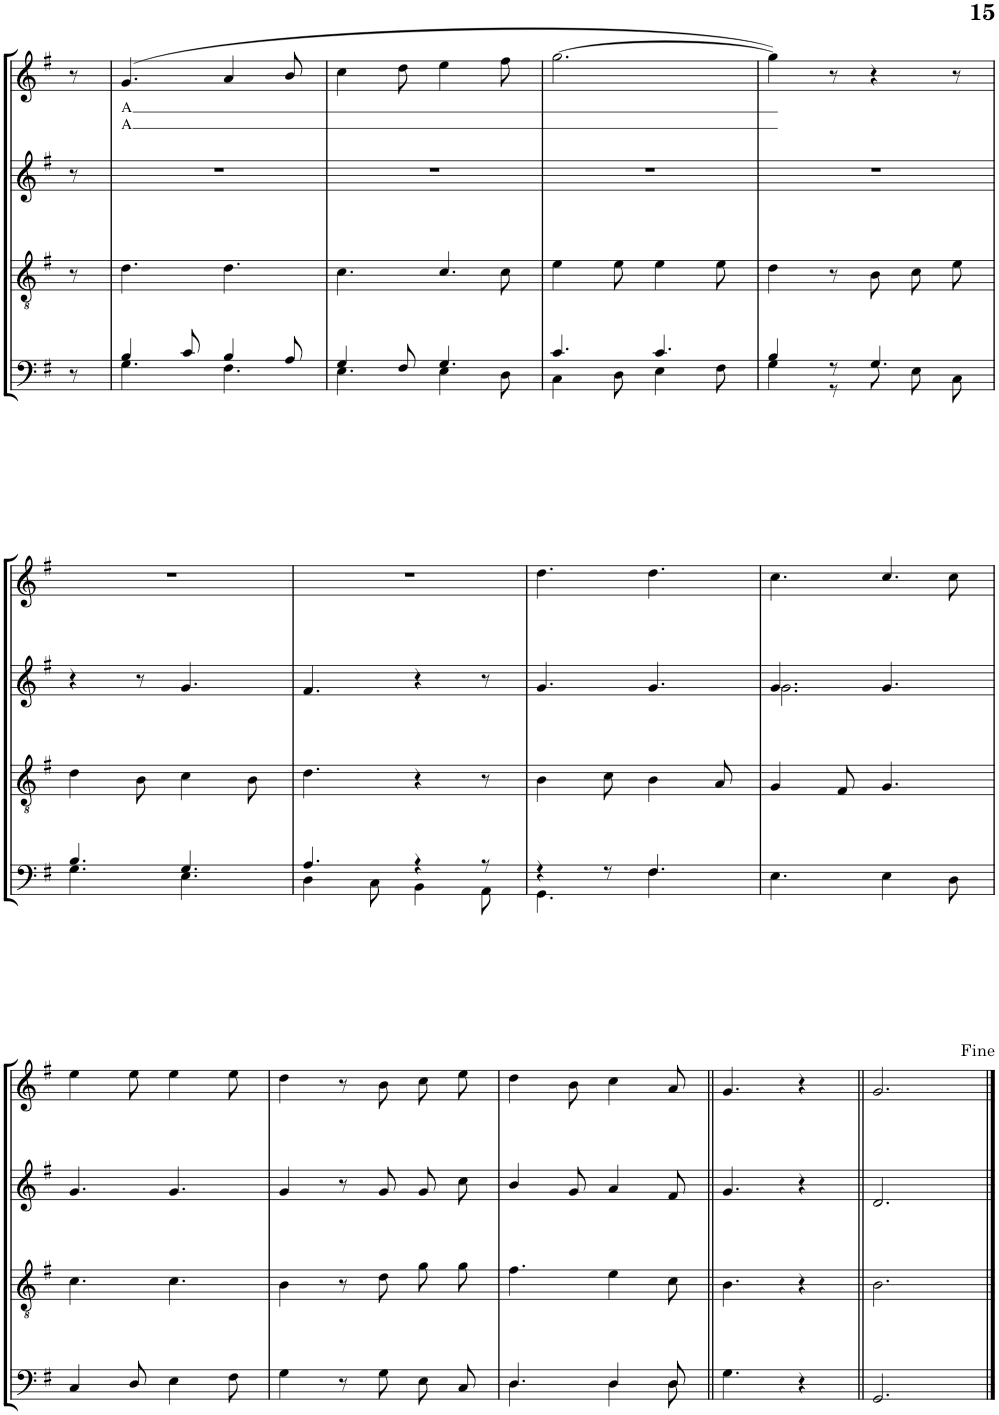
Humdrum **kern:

**kern	**kern	**kern	**kern	**text	**text	**kern
*part5	*part4	*part3	*part2	*part2	*part2	*part1
*staff5	*staff4	*staff3	*staff2	*staff2	*staff2	*staff1
*I"BASSES	*I"TÉNORS	*I"CONTRALTOS	*I"SOPRANOS	*	*	*I"Soprano solo
!!LO:PB:g=z
*clefF4	*clefGv2	*clefG2	*clefG2	*	*	*clefG2
*k[f#]	*k[f#]	*k[f#]	*k[f#]	*	*	*k[f#]
*M6/8	*M6/8	*M6/8	*M6/8	*	*	*M6/8
=24	=24	=24	=24	=24	=24	=24
8r	8r	8r	8r	.	.	2.r
2ryy	2ryy	2ryy	2ryy	.	.	.
8ryy	8ryy	8ryy	8ryy	.	.	.
=25	=25	=25	=25	=25	=25	=25
*^	*	*	*	*	*	*
!	!	!	!	!	!LO:LY:b	!LO:LY:b	!
4B/	4.G\	4.d\	2.r	(4.g/	A	A	2.r
8c/	.	.	.	.	.	.	.
4B/	4.F#\	4.d\	.	4a/	.	.	.
8A/	.	.	.	8b/	.	.	.
=26	=26	=26	=26	=26	=26	=26	=26
*	*	*^	*	*	*	*	*
4G/	4.E\	4.c\	4.ryy	2.r	4cc\	.	.	2.r
8F#/	.	.	.	.	8dd\	.	.	.
4.G/	4E\	4.c/	4c	.	4ee\	.	.	.
.	8D\	.	8c\	.	8ff#\	.	.	.
*	*	*v	*v	*	*	*	*	*
=27	=27	=27	=27	=27	=27	=27	=27
4.c/	4C\	4e\	2.r	[2.gg\	.	.	2.r
.	8D\	8e\	.	.	.	.	.
4.c/	4E\	4e\	.	.	.	.	.
.	8F#\	8e\	.	.	.	.	.
=28	=28	=28	=28	=28	=28	=28	=28
4B/	4G\	4d\	2.r	4gg\])	.	.	2.r
8r	8r	8r	.	8r	.	.	.
4.G/	8GL	8B\L	.	4r	.	.	.
.	8E\	8c\	.	.	.	.	.
.	8C\J	8e\J	.	8r	.	.	.
!!LO:LB:g=z
=29	=29	=29	=29	=29	=29	=29	=29
4.B/	4.G\	4d\	4r	2.r	.	.	2.r
.	.	8B\	8r	.	.	.	.
4.G/	4.E\	4c\	4.g/	.	.	.	.
.	.	8B\	.	.	.	.	.
=30	=30	=30	=30	=30	=30	=30	=30
4.A/	4D\	4.d\	4.f#/	2.r	.	.	2.r
.	8C\	.	.	.	.	.	.
4r	4BB\	4r	4r	.	.	.	.
8r	8AA\	8r	8r	.	.	.	.
=31	=31	=31	=31	=31	=31	=31	=31
4r	4.GG\	4B\	4.g/	4.dd\	.	.	2.r
8r	.	8c\	.	.	.	.	.
4.F#/	4.F#\	4B\	4.g/	4.dd\	.	.	.
.	.	8A/	.	.	.	.	.
*v	*v	*	*	*	*	*	*
=32	=32	=32	=32	=32	=32	=32
*	*	*^	*^	*	*	*
4.E\	4G/	4.g/	2.g\	4.cc\	4.ryy	.	.	2.r
.	8F#/	.	.	.	.	.	.	.
4E\	4.G/	4.g/	.	4.cc/	4cc	.	.	.
8D\	.	.	.	.	8cc\	.	.	.
*	*	*v	*v	*	*	*	*	*
*	*	*	*v	*v	*	*	*
!!LO:LB:g=z
=33	=33	=33	=33	=33	=33	=33
4C/	4.c\	4.g/	4ee\	.	.	2.r
8D/	.	.	8ee\	.	.	.
4E\	4.c\	4.g/	4ee\	.	.	.
8F#\	.	.	8ee\	.	.	.
=34	=34	=34	=34	=34	=34	=34
4G\	4B\	4g/	4dd\	.	.	2.r
8r	8r	8r	8r	.	.	.
8G\L	8d\L	8g/L	8b\L	.	.	.
8E\	8g\	8g/	8cc\	.	.	.
8C\J	8g\J	8cc/J	8ee\J	.	.	.
=35	=35	=35	=35	=35	=35	=35
*^	*	*	*	*	*	*
4.D/	4.D\	4.f#\	4b/	4dd\	.	.	2.r
.	.	.	8g/	8b\	.	.	.
4D/	4D\	4e\	4a/	4cc\	.	.	.
8D/	8D\	8c\	8f#/	8a/	.	.	.
*v	*v	*	*	*	*	*	*
=36||	=36||	=36||	=36||	=36||	=36||	=36||
4.G\	4.B\	4.g/	4.g/	.	.	2.r
4r	4r	4r	4r	.	.	.
8ryy	8ryy	8ryy	8ryy	.	.	.
=37||	=37||	=37||	=37||	=37||	=37||	=37||
2.GG/	2.B\	2.d/	2.g/	.	.	2.r
==	==	==	==	==	==	==
*-	*-	*-	*-	*-	*-	*-
